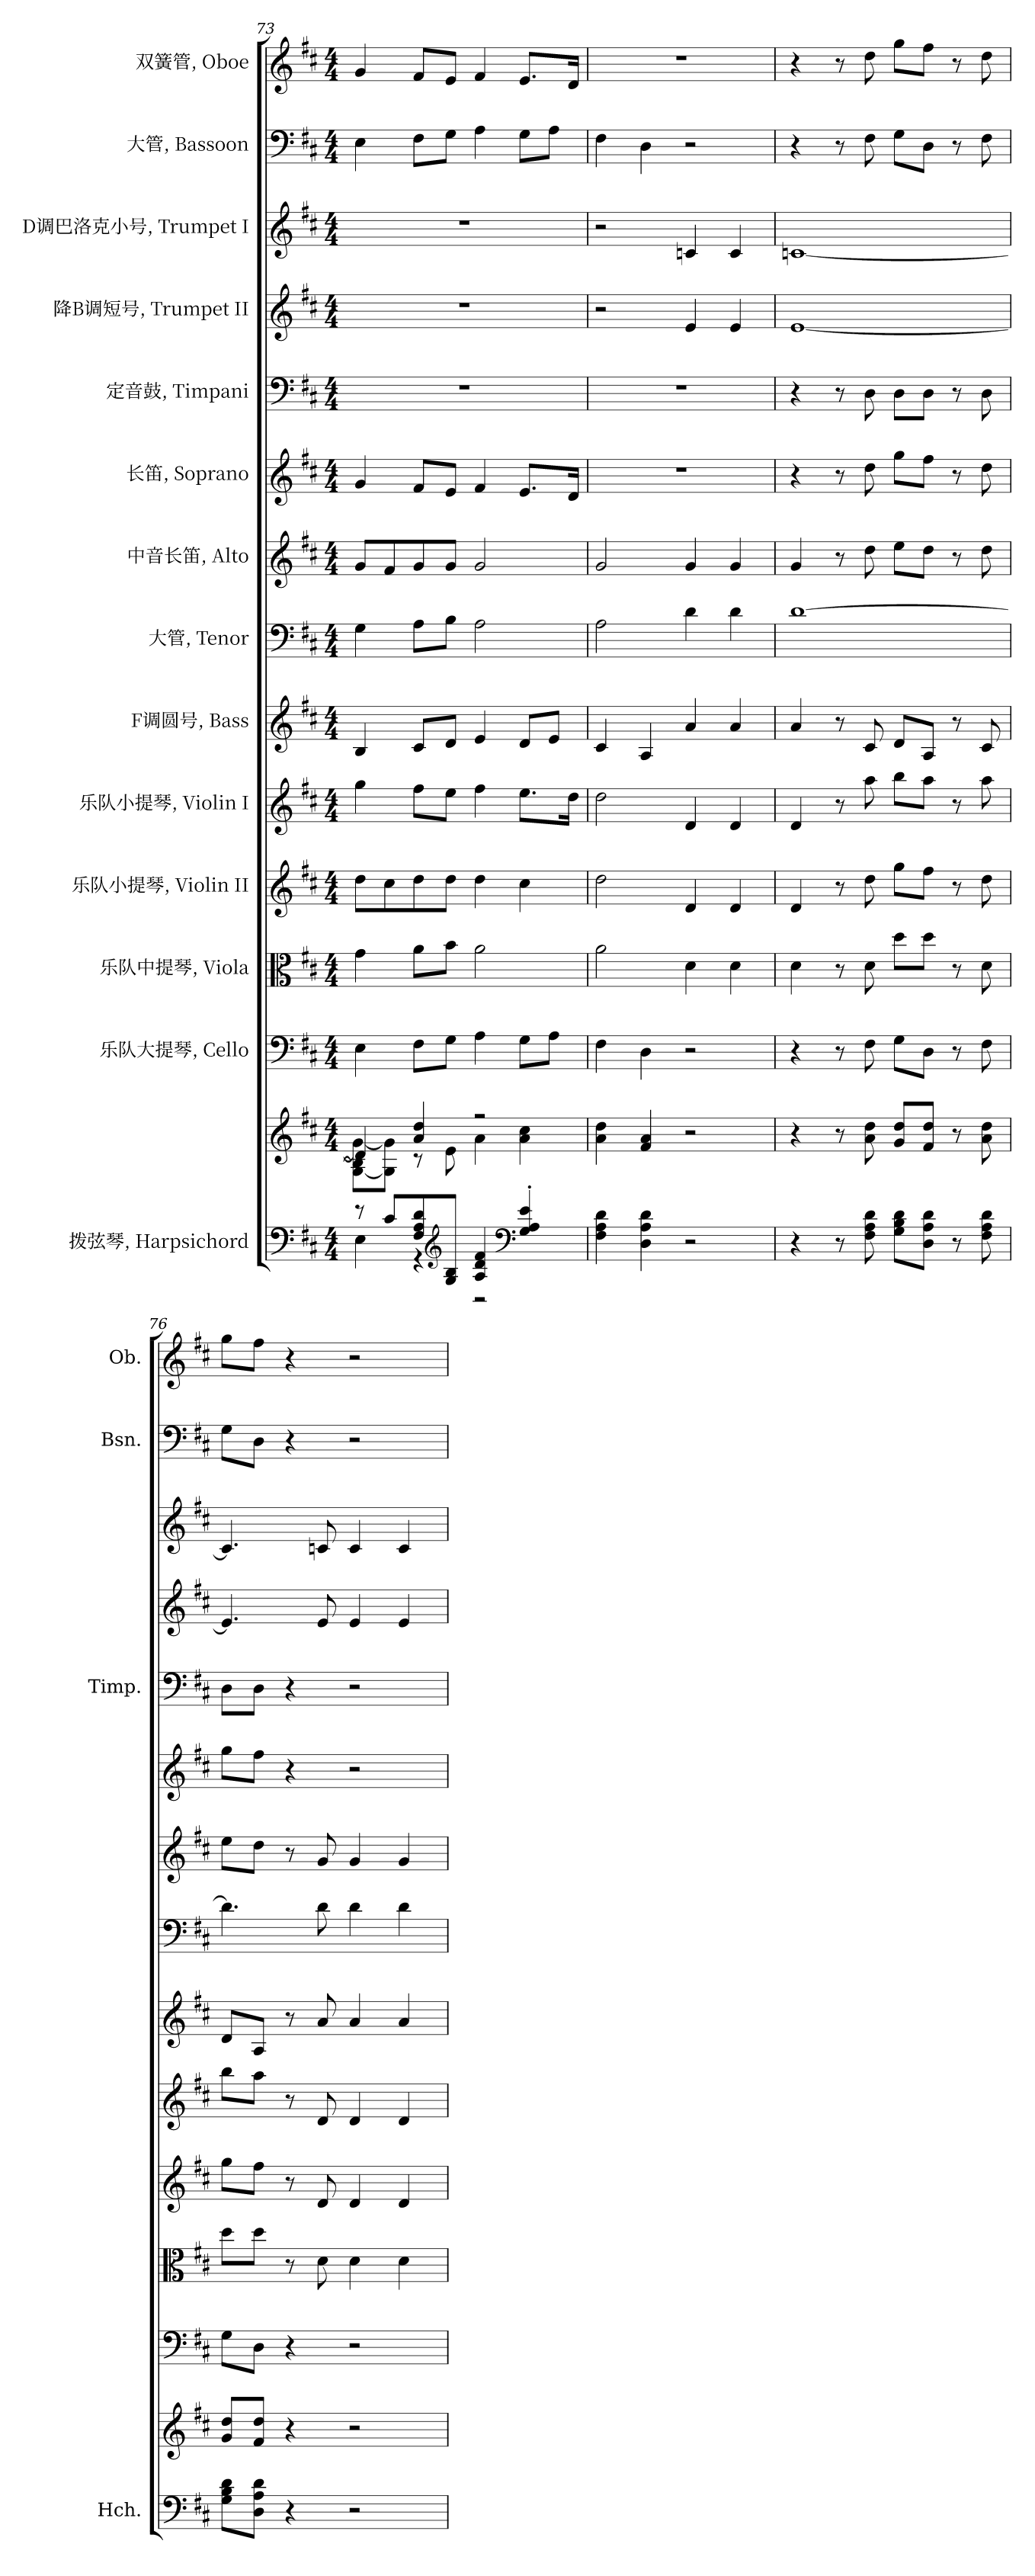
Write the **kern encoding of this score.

**kern	**kern	**kern	**kern	**kern	**kern	**kern	**kern	**kern	**kern	**kern	**kern	**kern	**kern	**kern
*part14	*part14	*part13	*part12	*part11	*part10	*part9	*part8	*part7	*part6	*part5	*part4	*part3	*part2	*part1
*staff15	*staff14	*staff13	*staff12	*staff11	*staff10	*staff9	*staff8	*staff7	*staff6	*staff5	*staff4	*staff3	*staff2	*staff1
*I"拨弦琴, Harpsichord	*	*I"乐队大提琴, Cello	*I"乐队中提琴, Viola	*I"乐队小提琴, Violin II	*I"乐队小提琴, Violin I	*I"F调圆号, Bass	*I"大管, Tenor	*I"中音长笛, Alto	*I"长笛, Soprano	*I"定音鼓, Timpani	*I"降B调短号, Trumpet II	*I"D调巴洛克小号, Trumpet I	*I"大管, Bassoon	*I"双簧管, Oboe
*I'Hch.	*	*	*	*	*	*	*	*	*	*I'Timp.	*	*	*I'Bsn.	*I'Ob.
*clefF4	*clefG2	*clefF4	*clefC3	*clefG2	*clefG2	*clefG2	*clefF4	*clefG2	*clefG2	*clefF4	*clefG2	*clefG2	*clefF4	*clefG2
*	*	*	*	*	*	*ITrd4c7	*	*ITrd3c5	*	*	*ITrd1c2	*ITrd-1c-2	*	*
*k[f#c#]	*k[f#c#]	*k[f#c#]	*k[f#c#]	*k[f#c#]	*k[f#c#]	*k[f#]	*k[f#c#]	*k[f#c#g#]	*k[f#c#]	*k[f#c#]	*k[]	*k[f#c#g#d#]	*k[f#c#]	*k[f#c#]
*M4/4	*M4/4	*M4/4	*M4/4	*M4/4	*M4/4	*M4/4	*M4/4	*M4/4	*M4/4	*M4/4	*M4/4	*M4/4	*M4/4	*M4/4
=73	=73	=73	=73	=73	=73	=73	=73	=73	=73	=73	=73	=73	=73	=73
*^	*^	*	*	*	*	*	*	*	*	*	*	*	*	*
8r	4E\	4d/]	[8G\ 8B\] [8g\L	4E\	4g\	8dd\L	4gg\	4E/	4G\	8d/L	4g/	1r	1r	1r	4E\	4g/
8c#/L	.	.	8G\] 8g\]J	.	.	8cc#\	.	.	.	8c#/	.	.	.	.	.	.
8F#/ 8A/ 8d/	4r	4a/ 4dd/	8r	8F#\L	8a\L	8dd\	8ff#\L	8F#/L	8A\L	8d/	8f#/L	.	.	.	8F#\L	8f#/L
*clefG2	*	*	*	*	*	*	*	*	*	*	*	*	*	*	*	*
8G/ 8B/J	.	.	8e\	8G\J	8b\J	8dd\J	8ee\J	8G/J	8B\J	8d/J	8e/J	.	.	.	8G\J	8e/J
4A/ 4d/ 4f#/	2r	2r	4a\	4A\	2a\	4dd\	4ff#\	4A/	2A\	2d/	4f#/	.	.	.	4A\	4f#/
*clefF4	*	*	*	*	*	*	*	*	*	*	*	*	*	*	*	*
4G/' 4A/' 4e/'	.	.	4a\ 4cc#\	8G\L	.	4cc#\	8.ee\L	8G/L	.	.	8.e/L	.	.	.	8G\L	8.e/L
.	.	.	.	8A\J	.	.	.	8A/J	.	.	.	.	.	.	8A\J	.
.	.	.	.	.	.	.	16dd\Jk	.	.	.	16d/Jk	.	.	.	.	16d/Jk
*v	*v	*	*	*	*	*	*	*	*	*	*	*	*	*	*	*
*	*v	*v	*	*	*	*	*	*	*	*	*	*	*	*	*
!!LO:PB:g=z
=74	=74	=74	=74	=74	=74	=74	=74	=74	=74	=74	=74	=74	=74	=74
4F#\ 4A\ 4d\	4a\ 4dd\	4F#\	2a\	2dd\	2dd\	4F#/	2A\	2d/	1r	1r	2r	2r	4F#\	1r
4D\ 4A\ 4d\	4f#/ 4a/	4D\	.	.	.	4D/	.	.	.	.	.	.	4D\	.
2r	2r	2r	4d\	4d/	4d/	4d/	4d\	4d/	.	.	4d/	4dn/	2r	.
.	.	.	4d\	4d/	4d/	4d/	4d\	4d/	.	.	4d/	4d/	.	.
=75	=75	=75	=75	=75	=75	=75	=75	=75	=75	=75	=75	=75	=75	=75
4r	4r	4r	4d\	4d/	4d/	4d/	[1d	4d/	4r	4r	[1d	[1dn	4r	4r
8r	8r	8r	8r	8r	8r	8r	.	8r	8r	8r	.	.	8r	8r
8F#\ 8A\ 8d\	8a\ 8dd\	8F#\	8d\	8dd\	8aa\	8F#/	.	8a\	8dd\	8D\	.	.	8F#\	8dd\
8G\ 8B\ 8d\L	8g/ 8dd/L	8G\L	8dd\L	8gg\L	8bb\L	8G/L	.	8b\L	8gg\L	8D\L	.	.	8G\L	8gg\L
8D\ 8A\ 8d\J	8f#/ 8dd/J	8D\J	8dd\J	8ff#\J	8aa\J	8D/J	.	8a\J	8ff#\J	8D\J	.	.	8D\J	8ff#\J
8r	8r	8r	8r	8r	8r	8r	.	8r	8r	8r	.	.	8r	8r
8F#\ 8A\ 8d\	8a\ 8dd\	8F#\	8d\	8dd\	8aa\	8F#/	.	8a\	8dd\	8D\	.	.	8F#\	8dd\
=76	=76	=76	=76	=76	=76	=76	=76	=76	=76	=76	=76	=76	=76	=76
8G\ 8B\ 8d\L	8g/ 8dd/L	8G\L	8dd\L	8gg\L	8bb\L	8G/L	4.d\]	8b\L	8gg\L	8D\L	4.d/]	4.d/]	8G\L	8gg\L
8D\ 8A\ 8d\J	8f#/ 8dd/J	8D\J	8dd\J	8ff#\J	8aa\J	8D/J	.	8a\J	8ff#\J	8D\J	.	.	8D\J	8ff#\J
4r	4r	4r	8r	8r	8r	8r	.	8r	4r	4r	.	.	4r	4r
.	.	.	8d\	8d/	8d/	8d/	8d\	8d/	.	.	8d/	8dn/	.	.
2r	2r	2r	4d\	4d/	4d/	4d/	4d\	4d/	2r	2r	4d/	4d/	2r	2r
.	.	.	4d\	4d/	4d/	4d/	4d\	4d/	.	.	4d/	4d/	.	.
=	=	=	=	=	=	=	=	=	=	=	=	=	=	=
*-	*-	*-	*-	*-	*-	*-	*-	*-	*-	*-	*-	*-	*-	*-
